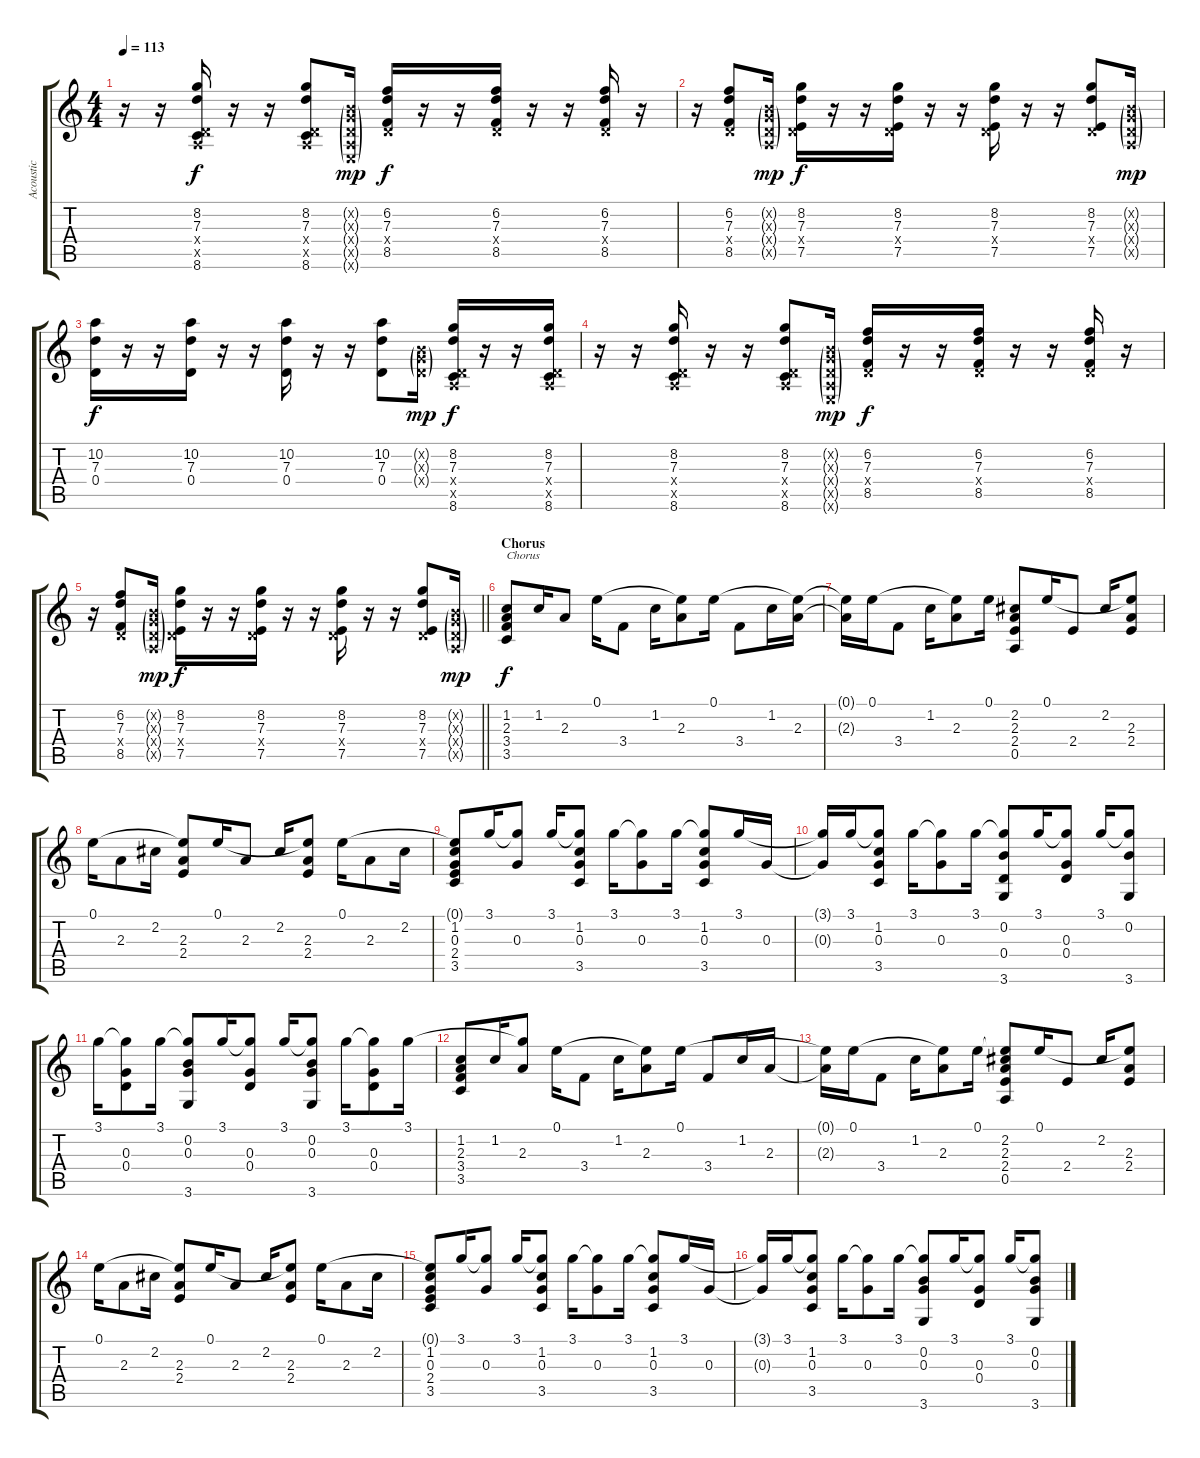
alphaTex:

\track ("Acoustic" "Acoustic") {instrument acousticguitarsteel}
\staff {score tabs}
\tuning (E4 B3 G3 D3 A2 E2) {hide}
\ts (4 4)
\tempo 113
\clef g2
\ks c
r.16{dy f} r.16 (8.2 7.3 0.4{x} 0.5{x} 8.6).16 r.16 r.16 (8.2 7.3 0.4{x} 0.5{x} 8.6).8 (0.2{g x} 0.3{g x} 0.4{g x} 0.5{g x} 0.6{g x}).16{dy mp} (6.2 7.3 0.4{x} 8.5).16{dy f} r.16 r.16 (6.2 7.3 0.4{x} 8.5).16 r.16 r.16 (6.2 7.3 0.4{x} 8.5).16 r.16 |
r.16 (6.2 7.3 0.4{x} 8.5).8 (0.2{g x} 0.3{g x} 0.4{g x} 0.5{g x}).16{dy mp} (8.2 7.3 0.4{x} 7.5).16{dy f} r.16 r.16 (8.2 7.3 0.4{x} 7.5).16 r.16 r.16 (8.2 7.3 0.4{x} 7.5).16 r.16 r.16 (8.2 7.3 0.4{x} 7.5).8 (0.2{g x} 0.3{g x} 0.4{g x} 0.5{g x}).16{dy mp} |
(10.2 7.3 0.4).16{dy f} r.16 r.16 (10.2 7.3 0.4).16 r.16 r.16 (10.2 7.3 0.4).16 r.16 r.16 (10.2 7.3 0.4).8 (0.2{g x} 0.3{g x} 0.4{g x}).16{dy mp} (8.2 7.3 0.4{x} 0.5{x} 8.6).16{dy f} r.16 r.16 (8.2 7.3 0.4{x} 0.5{x} 8.6).16 |
r.16 r.16 (8.2 7.3 0.4{x} 0.5{x} 8.6).16 r.16 r.16 (8.2 7.3 0.4{x} 0.5{x} 8.6).8 (0.2{g x} 0.3{g x} 0.4{g x} 0.5{g x} 0.6{g x}).16{dy mp} (6.2 7.3 0.4{x} 8.5).16{dy f} r.16 r.16 (6.2 7.3 0.4{x} 8.5).16 r.16 r.16 (6.2 7.3 0.4{x} 8.5).16 r.16 |
\barLineRight lightlight
r.16 (6.2 7.3 0.4{x} 8.5).8 (0.2{g x} 0.3{g x} 0.4{g x} 0.5{g x}).16{dy mp} (8.2 7.3 0.4{x} 7.5).16{dy f} r.16 r.16 (8.2 7.3 0.4{x} 7.5).16 r.16 r.16 (8.2 7.3 0.4{x} 7.5).16 r.16 r.16 (8.2 7.3 0.4{x} 7.5).8 (0.2{g x} 0.3{g x} 0.4{g x} 0.5{g x}).16{dy mp} |
\section ("" "Chorus")
(1.2 2.3 3.4 3.5).8{txt "Chorus" dy f} 1.2.16 2.3.8 0.1.16 3.4.8 1.2.16 (0.1{t} 2.3).8 0.1.16 3.4.8 1.2.16 (0.1{t} 2.3).16 |
(0.1{t} 2.3{t}).16 0.1.16 3.4.8 1.2.16 (0.1{t} 2.3).8 0.1.16 (2.2 2.3 2.4 0.5).8 0.1.16 2.4.8 2.2.16 (0.1{t} 2.3 2.4).8 |
0.1.16 2.3.8 2.2.16 (0.1{t} 2.3 2.4).8 0.1.16 2.3.8 2.2.16 (0.1{t} 2.3 2.4).8 0.1.16 2.3.8 2.2.16 |
(0.1{t} 1.2 0.3 2.4 3.5).8 3.1.16 (3.1{t} 0.3).8 3.1.16 (3.1{t} 1.2 0.3 3.5).8 3.1.16 (3.1{t} 0.3).8 3.1.16 (3.1{t} 1.2 0.3 3.5).8 3.1.16 0.3.16 |
(3.1{t} 0.3{t}).16 3.1.16 (3.1{t} 1.2 0.3 3.5).8 3.1.16 (3.1{t} 0.3).8 3.1.16 (3.1{t} 0.2 0.4 3.6).8 3.1.16 (3.1{t} 0.3 0.4).8 3.1.16 (3.1{t} 0.2 3.6).8 |
3.1.16 (3.1{t} 0.3 0.4).8 3.1.16 (3.1{t} 0.2 0.3 3.6).8 3.1.16 (3.1{t} 0.3 0.4).8 3.1.16 (3.1{t} 0.2 0.3 3.6).8 3.1.16 (3.1{t} 0.3 0.4).8 3.1.16 |
(1.2 2.3 3.4 3.5).8 1.2.16 (3.1{t} 2.3).8 0.1.16 3.4.8 1.2.16 (0.1{t} 2.3).8 0.1.16 3.4.8 1.2.16 2.3.16 |
(0.1{t} 2.3{t}).16 0.1.16 3.4.8 1.2.16 (0.1{t} 2.3).8 0.1.16 (0.1{t} 2.2 2.3 2.4 0.5).8 0.1.16 2.4.8 2.2.16 (0.1{t} 2.3 2.4).8 |
0.1.16 2.3.8 2.2.16 (0.1{t} 2.3 2.4).8 0.1.16 2.3.8 2.2.16 (0.1{t} 2.3 2.4).8 0.1.16 2.3.8 2.2.16 |
(0.1{t} 1.2 0.3 2.4 3.5).8 3.1.16 (3.1{t} 0.3).8 3.1.16 (3.1{t} 1.2 0.3 3.5).8 3.1.16 (3.1{t} 0.3).8 3.1.16 (3.1{t} 1.2 0.3 3.5).8 3.1.16 0.3.16 |
(3.1{t} 0.3{t}).16 3.1.16 (3.1{t} 1.2 0.3 3.5).8 3.1.16 (3.1{t} 0.3).8 3.1.16 (3.1{t} 0.2 0.3 3.6).8 3.1.16 (3.1{t} 0.3 0.4).8 3.1.16 (3.1{t} 0.2 0.3 3.6).8
